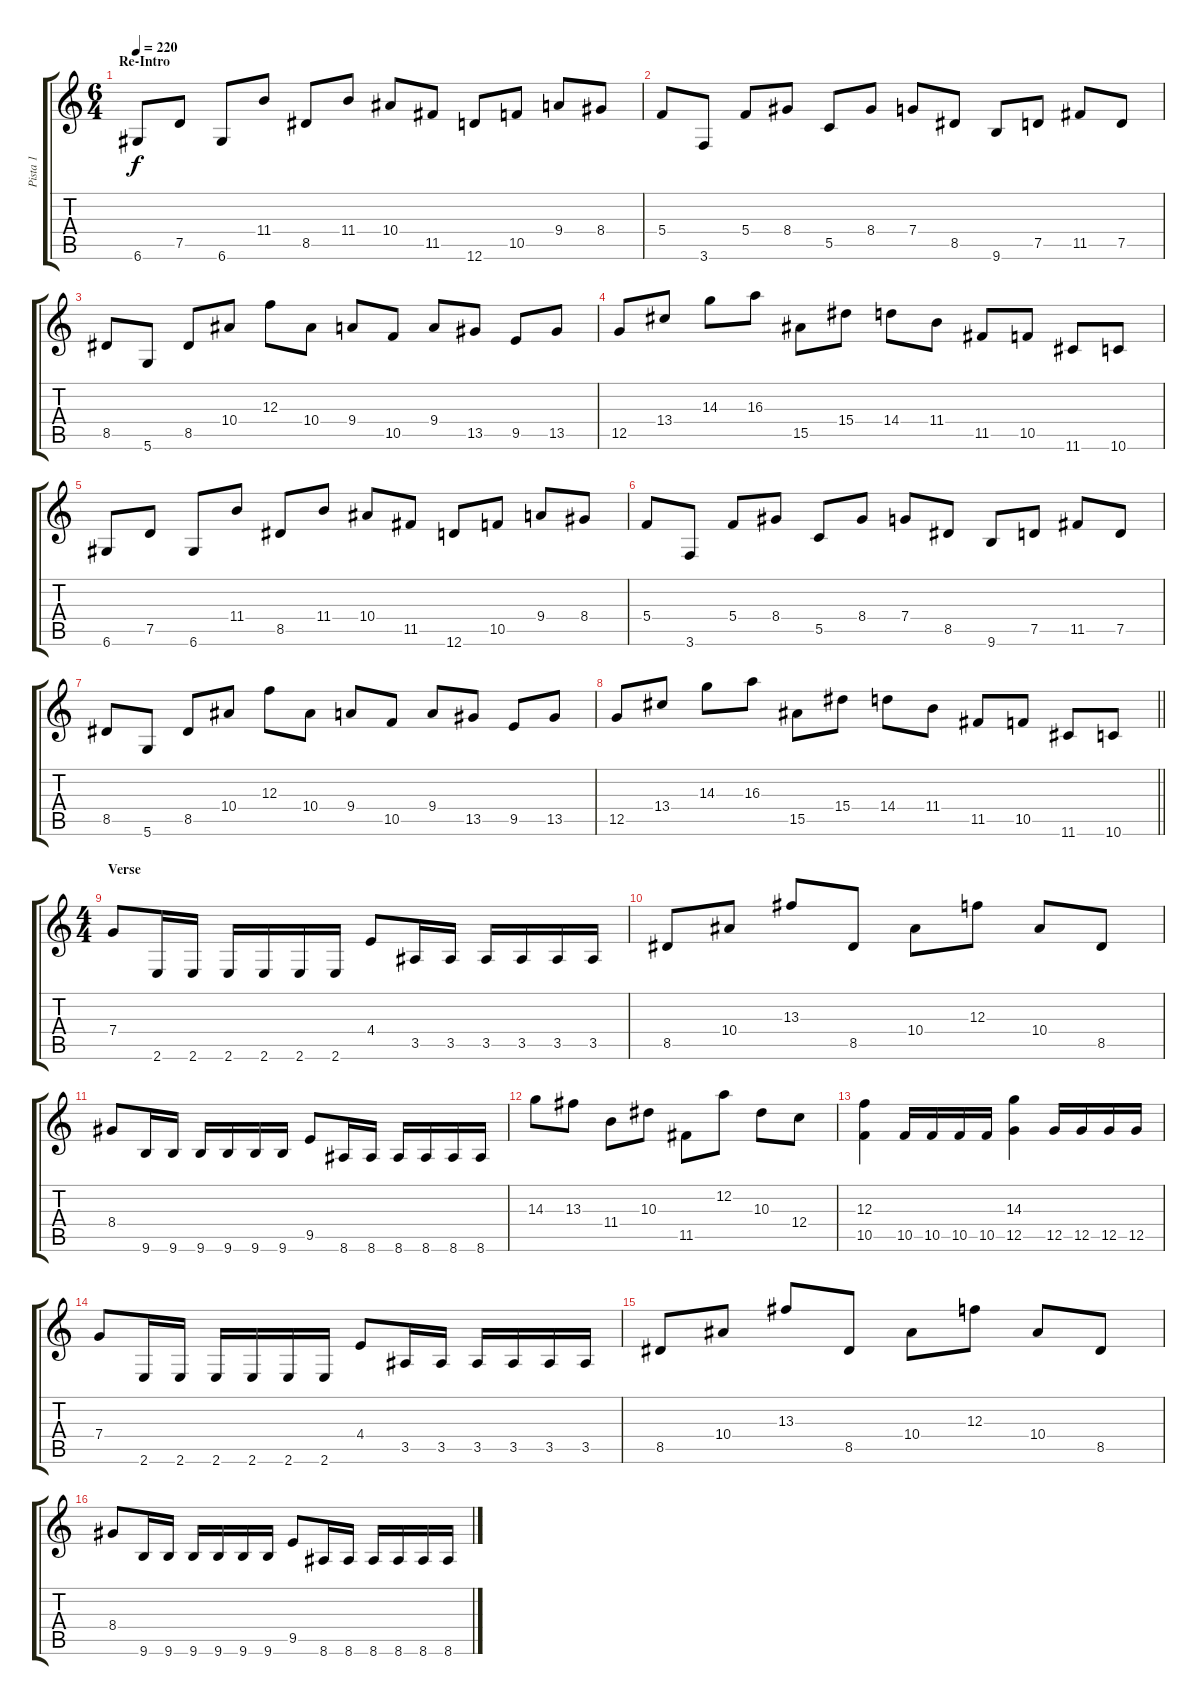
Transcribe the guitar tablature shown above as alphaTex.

\track ("Pista 1" "Pista 1") {instrument distortionguitar}
\staff {score tabs}
\tuning (D4 A3 F3 C3 G2 D2) {hide}
\ts (6 4)
\section ("" "Re-Intro")
\tempo 220
\clef g2
\ks c
6.6.8{dy f} 7.5.8 6.6.8 11.4.8 8.5.8 11.4.8 10.4.8 11.5.8 12.6.8 10.5.8 9.4.8 8.4.8 |
5.4.8 3.6.8 5.4.8 8.4.8 5.5.8 8.4.8 7.4.8 8.5.8 9.6.8 7.5.8 11.5.8 7.5.8 |
8.5.8 5.6.8 8.5.8 10.4.8 12.3.8 10.4.8 9.4.8 10.5.8 9.4.8 13.5.8 9.5.8 13.5.8 |
12.5.8 13.4.8 14.3.8 16.3.8 15.5.8 15.4.8 14.4.8 11.4.8 11.5.8 10.5.8 11.6.8 10.6.8 |
6.6.8 7.5.8 6.6.8 11.4.8 8.5.8 11.4.8 10.4.8 11.5.8 12.6.8 10.5.8 9.4.8 8.4.8 |
5.4.8 3.6.8 5.4.8 8.4.8 5.5.8 8.4.8 7.4.8 8.5.8 9.6.8 7.5.8 11.5.8 7.5.8 |
8.5.8 5.6.8 8.5.8 10.4.8 12.3.8 10.4.8 9.4.8 10.5.8 9.4.8 13.5.8 9.5.8 13.5.8 |
\barLineRight lightlight
12.5.8 13.4.8 14.3.8 16.3.8 15.5.8 15.4.8 14.4.8 11.4.8 11.5.8 10.5.8 11.6.8 10.6.8 |
\ts (4 4)
\section ("" "Verse")
7.4.8 2.6.16 2.6.16 2.6.16 2.6.16 2.6.16 2.6.16 4.4.8 3.5.16 3.5.16 3.5.16 3.5.16 3.5.16 3.5.16 |
8.5.8 10.4.8 13.3.8 8.5.8 10.4.8 12.3.8 10.4.8 8.5.8 |
8.4.8 9.6.16 9.6.16 9.6.16 9.6.16 9.6.16 9.6.16 9.5.8 8.6.16 8.6.16 8.6.16 8.6.16 8.6.16 8.6.16 |
14.3.8 13.3.8 11.4.8 10.3.8 11.5.8 12.2.8 10.3.8 12.4.8 |
(12.3 10.5).4 10.5.16 10.5.16 10.5.16 10.5.16 (14.3 12.5).4 12.5.16 12.5.16 12.5.16 12.5.16 |
7.4.8 2.6.16 2.6.16 2.6.16 2.6.16 2.6.16 2.6.16 4.4.8 3.5.16 3.5.16 3.5.16 3.5.16 3.5.16 3.5.16 |
8.5.8 10.4.8 13.3.8 8.5.8 10.4.8 12.3.8 10.4.8 8.5.8 |
8.4.8 9.6.16 9.6.16 9.6.16 9.6.16 9.6.16 9.6.16 9.5.8 8.6.16 8.6.16 8.6.16 8.6.16 8.6.16 8.6.16
